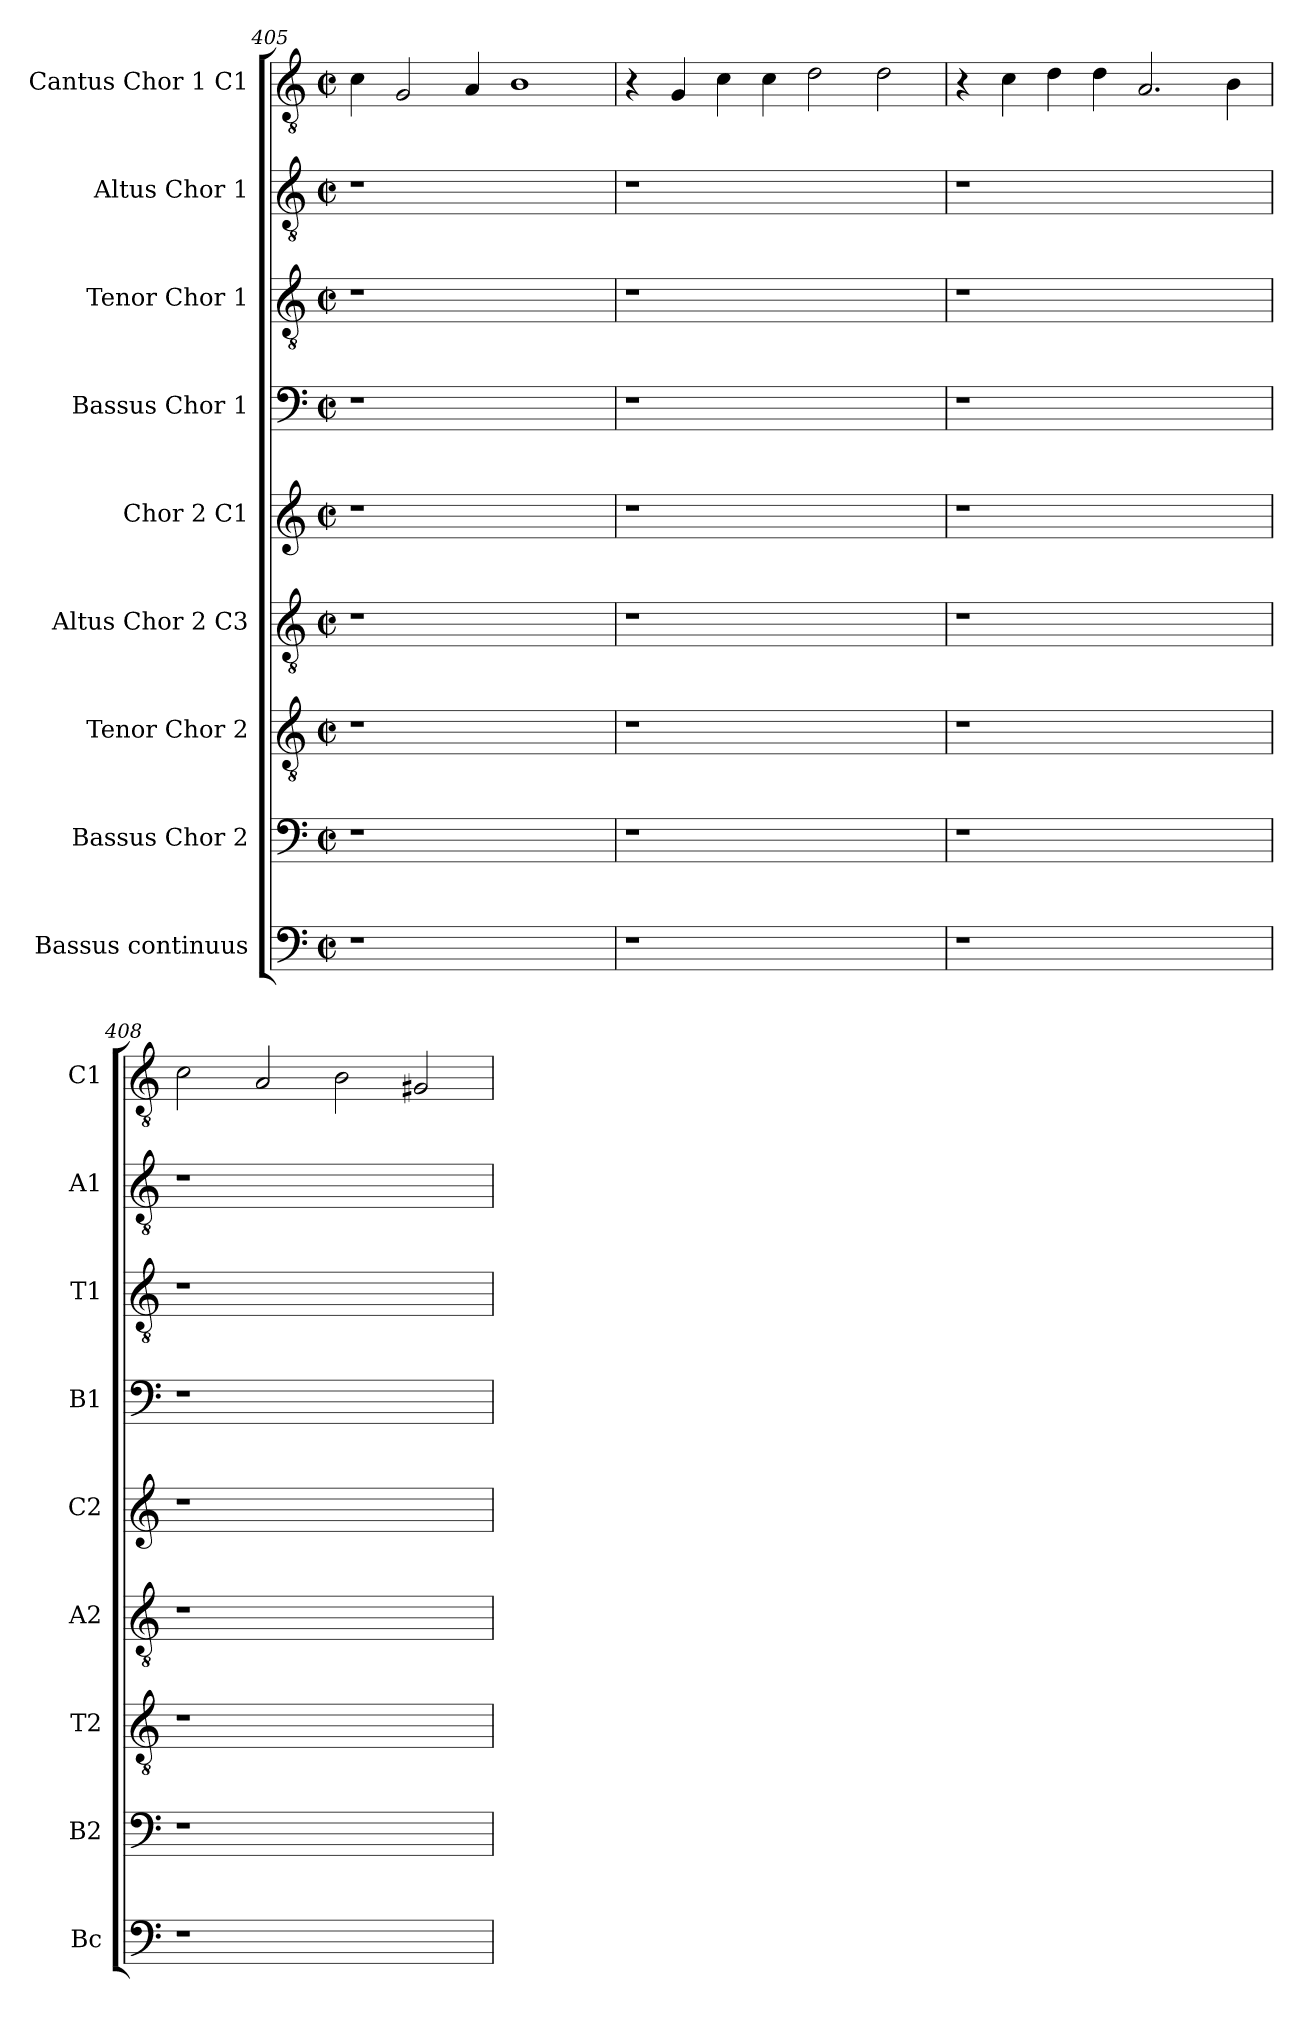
**kern	**kern	**kern	**kern	**kern	**kern	**kern	**kern	**kern
*part9	*part8	*part7	*part6	*part5	*part4	*part3	*part2	*part1
*staff9	*staff8	*staff7	*staff6	*staff5	*staff4	*staff3	*staff2	*staff1
*I"Bassus continuus	*I"Bassus Chor 2	*I"Tenor Chor 2	*I"Altus Chor 2 C3	*I"Chor 2 C1	*I"Bassus Chor 1	*I"Tenor Chor 1	*I"Altus Chor 1	*I"Cantus Chor 1 C1
*I'Bc	*I'B2	*I'T2	*I'A2	*I'C2	*I'B1	*I'T1	*I'A1	*I'C1
*clefF4	*clefF4	*clefGv2	*clefGv2	*clefG2	*clefF4	*clefGv2	*clefGv2	*clefGv2
*ITrd7c12	*	*	*	*	*	*	*	*
*k[]	*k[]	*k[]	*k[]	*k[]	*k[]	*k[]	*k[]	*k[]
*C:	*C:	*C:	*C:	*C:	*C:	*C:	*C:	*C:
*M2/2	*M2/2	*M2/2	*M2/2	*M2/2	*M2/2	*M2/2	*M2/2	*M2/2
*met(c|)	*met(c|)	*met(c|)	*met(c|)	*met(c|)	*met(c|)	*met(c|)	*met(c|)	*met(c|)
=405	=405	=405	=405	=405	=405	=405	=405	=405
1r	1r	1r	1r	1r	1r	1r	1r	4c\
.	.	.	.	.	.	.	.	2G/
.	.	.	.	.	.	.	.	4A/
1ryy	1ryy	1ryy	1ryy	1ryy	1ryy	1ryy	1ryy	1B
!!LO:LB:g=z
=406	=406	=406	=406	=406	=406	=406	=406	=406
1r	1r	1r	1r	1r	1r	1r	1r	4r
.	.	.	.	.	.	.	.	4G/
.	.	.	.	.	.	.	.	4c\
.	.	.	.	.	.	.	.	4c\
1ryy	1ryy	1ryy	1ryy	1ryy	1ryy	1ryy	1ryy	2d\
.	.	.	.	.	.	.	.	2d\
=407	=407	=407	=407	=407	=407	=407	=407	=407
1r	1r	1r	1r	1r	1r	1r	1r	4r
.	.	.	.	.	.	.	.	4c\
.	.	.	.	.	.	.	.	4d\
.	.	.	.	.	.	.	.	4d\
1ryy	1ryy	1ryy	1ryy	1ryy	1ryy	1ryy	1ryy	2.A/
.	.	.	.	.	.	.	.	4B\
=408	=408	=408	=408	=408	=408	=408	=408	=408
1r	1r	1r	1r	1r	1r	1r	1r	2c\
.	.	.	.	.	.	.	.	2A/
1ryy	1ryy	1ryy	1ryy	1ryy	1ryy	1ryy	1ryy	2B\
.	.	.	.	.	.	.	.	2G#X/
=!	=!	=!	=!	=!	=!	=!	=!	=!
*-	*-	*-	*-	*-	*-	*-	*-	*-
